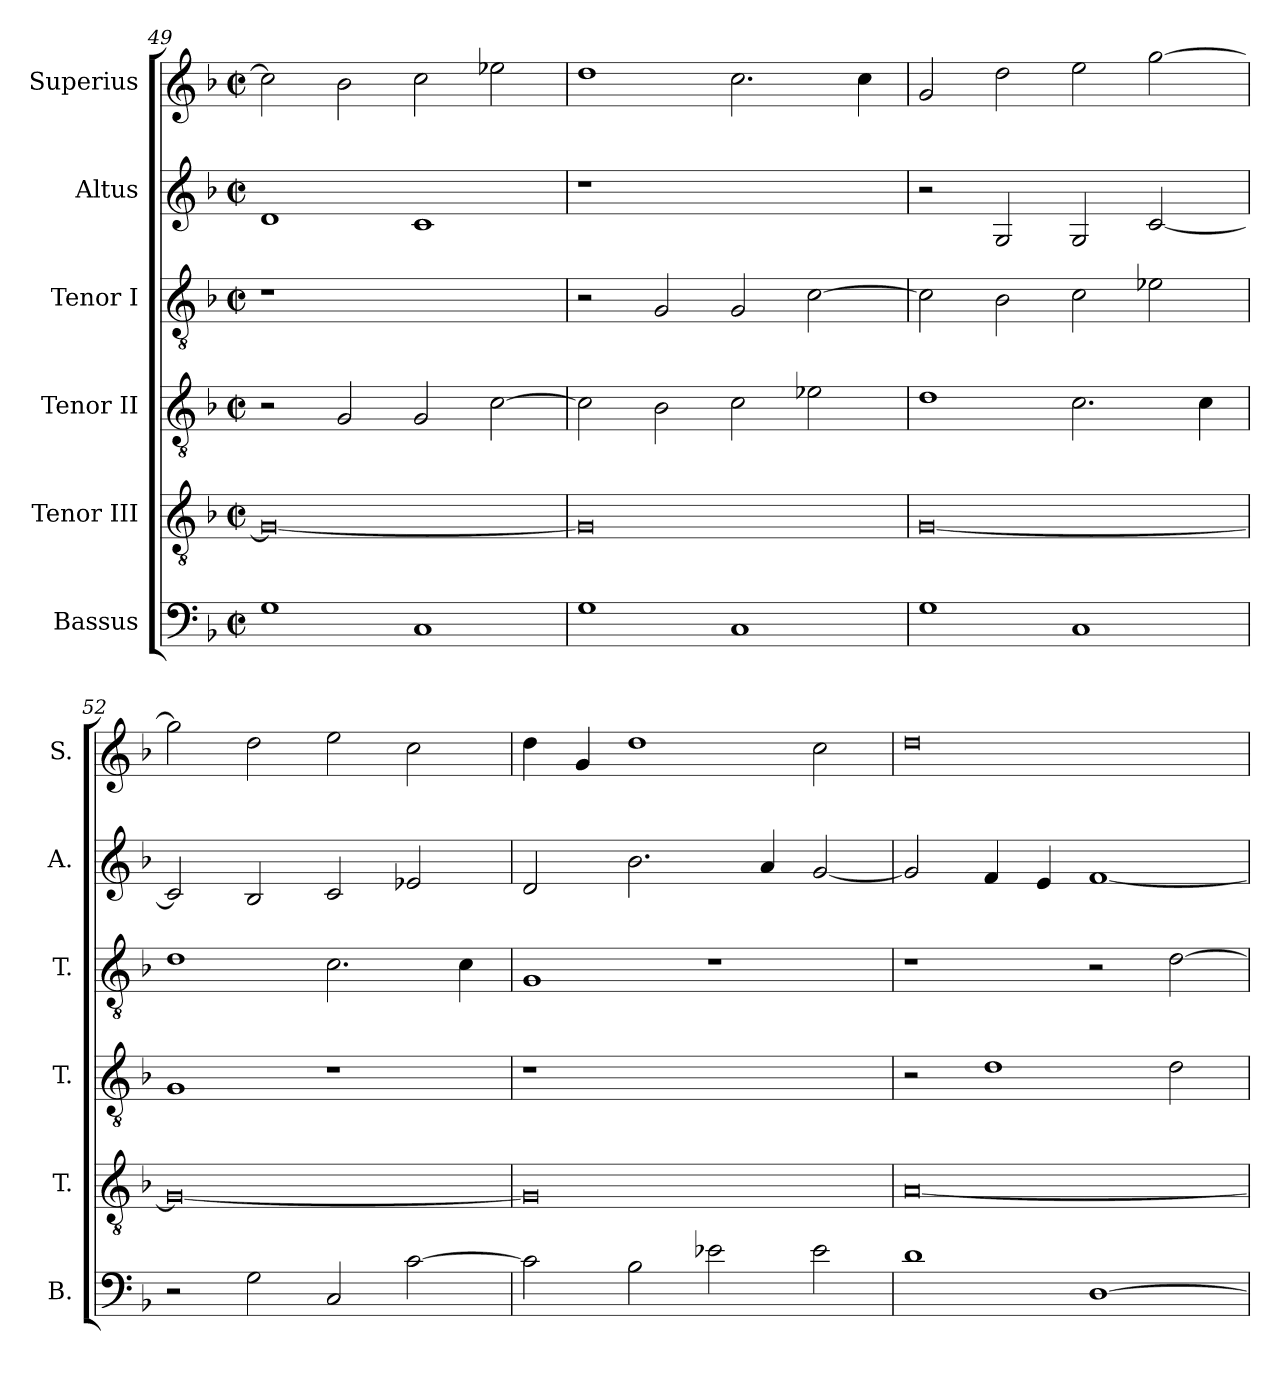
**kern	**kern	**kern	**kern	**kern	**kern
*part6	*part5	*part4	*part3	*part2	*part1
*staff6	*staff5	*staff4	*staff3	*staff2	*staff1
*I"Bassus	*I"Tenor III	*I"Tenor II	*I"Tenor I	*I"Altus	*I"Superius
*I'B.	*I'T.	*I'T.	*I'T.	*I'A.	*I'S.
!!LO:PB:g=z
*clefF4	*clefGv2	*clefGv2	*clefGv2	*clefG2	*clefG2
*	*ITrd7c12	*ITrd7c12	*ITrd7c12	*	*
*k[b-]	*k[b-]	*k[b-]	*k[b-]	*k[b-]	*k[b-]
*F:	*F:	*F:	*F:	*F:	*F:
*M2/2	*M2/2	*M2/2	*M2/2	*M2/2	*M2/2
*met(c|)	*met(c|)	*met(c|)	*met(c|)	*met(c|)	*met(c|)
=49	=49	=49	=49	=49	=49
!	!	!	!LO:N:vis=1	!	!
1Gi	0GGi_<	2r	1r	1di	2cci\]
.	.	2GGi/	.	.	2b-i\
1Ci	.	2GGi/	1ryy	1ci	2cci\
.	.	[>2Ci\	.	.	2ee-Xi\
=50	=50	=50	=50	=50	=50
!	!	!	!	!LO:N:vis=1	!
1Gi	0GGi]	2Ci\]	2r	1r	1ddi
.	.	2BB-i\	2GGi/	.	.
1Ci	.	2Ci\	2GGi/	1ryy	2.cci\
.	.	2E-Xi\	[>2Ci\	.	.
.	.	.	.	.	4cci\
=51	=51	=51	=51	=51	=51
1Gi	[<0GGi	1Di	2Ci\]	2r	2gi/
.	.	.	2BB-i\	2Gi/	2ddi\
1Ci	.	2.Ci\	2Ci\	2Gi/	2eei\
.	.	.	2E-Xi\	[<2ci/	[>2ggi\
.	.	4Ci\	.	.	.
=52	=52	=52	=52	=52	=52
2r	0GGi_<	1GGi	1Di	2ci/]	2ggi\]
2Gi\	.	.	.	2B-i/	2ddi\
2Ci/	.	1r	2.Ci\	2ci/	2eei\
[>2ci\	.	.	.	2e-Xi/	2cci\
.	.	.	4Ci\	.	.
=53	=53	=53	=53	=53	=53
!	!	!LO:N:vis=1	!	!	!
2ci\]	0GGi]	1r	1GGi	2di/	4ddi\
.	.	.	.	.	4gi/
2B-i\	.	.	.	2.b-i\	1ddi
2e-Xi\	.	1ryy	1r	.	.
.	.	.	.	4ai/	.
2e-i\	.	.	.	[<2gi/	2cci\
!!LO:LB:g=z
=54	=54	=54	=54	=54	=54
1di	[<0AAi	2r	1r	2gi/]	0ddi
.	.	1Di	.	4fi/	.
.	.	.	.	4ei/	.
[>1Di	.	.	2r	[<1fi	.
.	.	2Di\	[>2Di\	.	.
=	=	=	=	=	=
*-	*-	*-	*-	*-	*-
